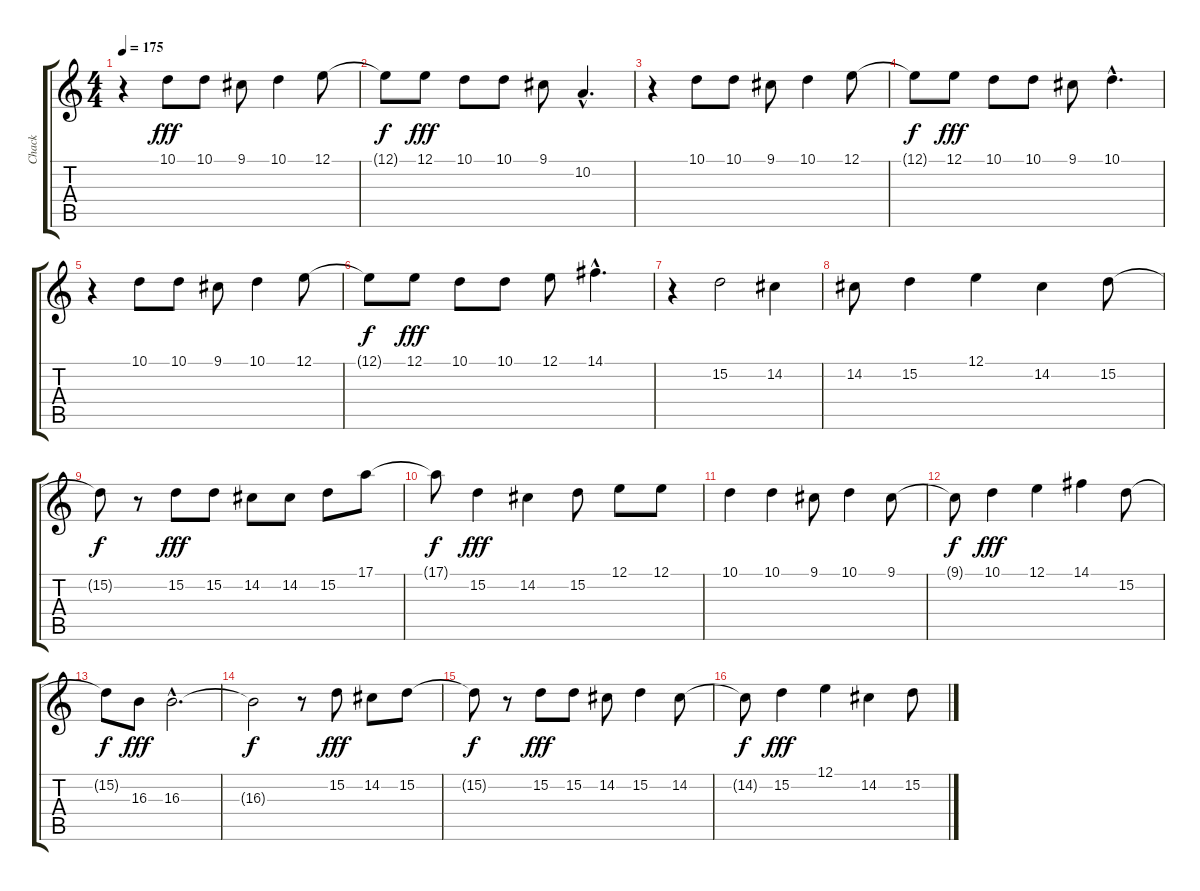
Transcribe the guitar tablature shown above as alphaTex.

\track ("Chack" "Chack") {instrument synthvoice}
\staff {score tabs}
\tuning (E4 B3 G3 D3 A2 E2) {hide}
\ts (4 4)
\tempo 175
\clef g2
\ks c
r.4{dy fff} 10.1.8 10.1.8 9.1.8 10.1.4 12.1.8 |
12.1{t}.8{dy f} 12.1.8{dy fff} 10.1.8 10.1.8 9.1.8 10.2{hac}.4{d} |
r.4 10.1.8 10.1.8 9.1.8 10.1.4 12.1.8 |
12.1{t}.8{dy f} 12.1.8{dy fff} 10.1.8 10.1.8 9.1.8 10.1{hac}.4{d} |
r.4 10.1.8 10.1.8 9.1.8 10.1.4 12.1.8 |
12.1{t}.8{dy f} 12.1.8{dy fff} 10.1.8 10.1.8 12.1.8 14.1{hac}.4{d} |
r.4 15.2.2 14.2.4 |
14.2.8 15.2.4 12.1.4 14.2.4 15.2.8 |
15.2{t}.8{dy f} r.8 15.2.8{dy fff} 15.2.8 14.2.8 14.2.8 15.2.8 17.1.8 |
17.1{t}.8{dy f} 15.2.4{dy fff} 14.2.4 15.2.8 12.1.8 12.1.8 |
10.1.4 10.1.4 9.1.8 10.1.4 9.1.8 |
9.1{t}.8{dy f} 10.1.4{dy fff} 12.1.4 14.1.4 15.2.8 |
15.2{t}.8{dy f} 16.3.8{dy fff} 16.3{hac}.2{d} |
16.3{t}.2{dy f} r.8 15.2.8{dy fff} 14.2.8 15.2.8 |
15.2{t}.8{dy f} r.8 15.2.8{dy fff} 15.2.8 14.2.8 15.2.4 14.2.8 |
14.2{t}.8{dy f} 15.2.4{dy fff} 12.1.4 14.2.4 15.2.8
